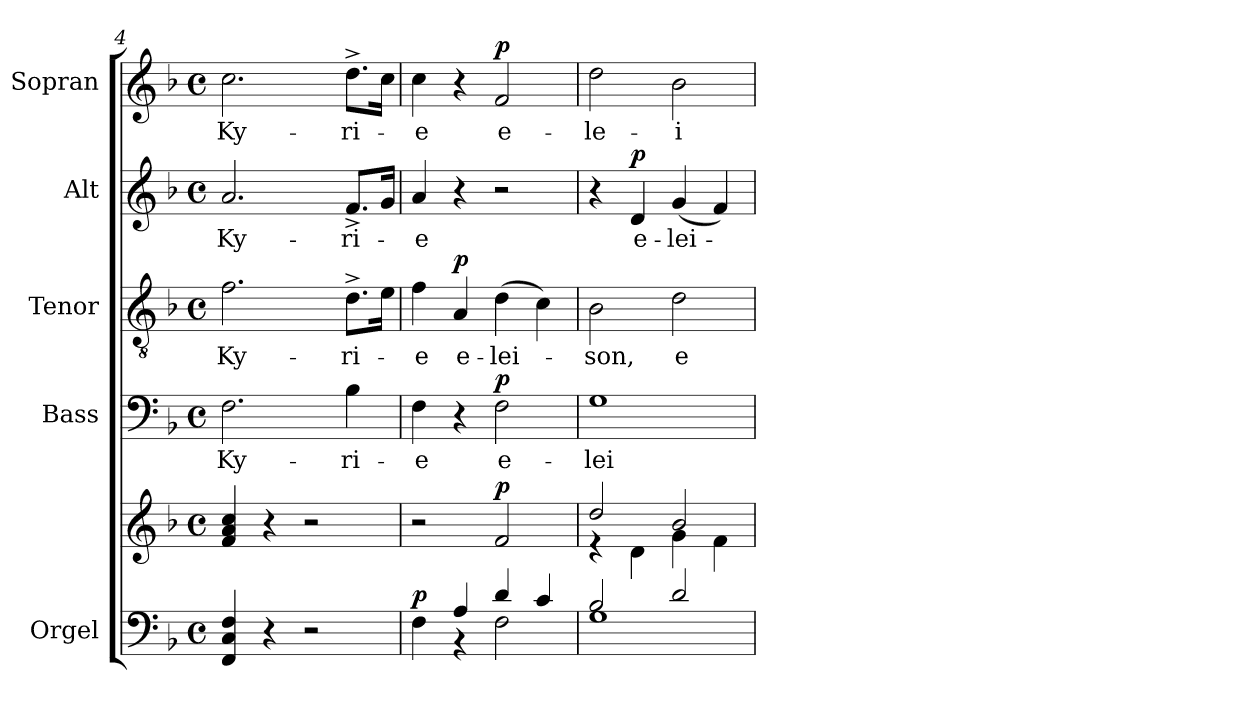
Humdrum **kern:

**kern	**kern	**dynam	**kern	**text	**dynam	**kern	**text	**dynam	**kern	**text	**dynam	**kern	**text	**dynam
*part5	*part5	*part5	*part4	*part4	*part4	*part3	*part3	*part3	*part2	*part2	*part2	*part1	*part1	*part1
*staff6	*staff5	*staff5/6	*staff4	*staff4	*staff4	*staff3	*staff3	*staff3	*staff2	*staff2	*staff2	*staff1	*staff1	*staff1
*I"Orgel	*	*	*I"Bass	*	*	*I"Tenor	*	*	*I"Alt	*	*	*I"Sopran	*	*
*I'Org.	*	*	*I'B.	*	*	*I'T.	*	*	*I'A.	*	*	*I'S.	*	*
*clefF4	*clefG2	*	*clefF4	*	*	*clefGv2	*	*	*clefG2	*	*	*clefG2	*	*
*k[b-]	*k[b-]	*	*k[b-]	*	*	*k[b-]	*	*	*k[b-]	*	*	*k[b-]	*	*
*F:	*F:	*	*F:	*	*	*F:	*	*	*F:	*	*	*F:	*	*
*M4/4	*M4/4	*	*M4/4	*	*	*M4/4	*	*	*M4/4	*	*	*M4/4	*	*
*met(c)	*met(c)	*	*met(c)	*	*	*met(c)	*	*	*met(c)	*	*	*met(c)	*	*
=4	=4	=4	=4	=4	=4	=4	=4	=4	=4	=4	=4	=4	=4	=4
!	!	!	!	!LO:LY:b	!	!	!LO:LY:b	!	!	!LO:LY:b	!	!	!LO:LY:b	!
4FF/ 4C/ 4F/	4f/ 4a/ 4cc/	.	2.F\	Ky-	.	2.f\	Ky-	.	2.a/	Ky-	.	2.cc\	Ky-	.
4r	4r	.	.	.	.	.	.	.	.	.	.	.	.	.
2r	2r	.	.	.	.	.	.	.	.	.	.	.	.	.
!	!	!	!	!LO:LY:b	!	!	!LO:LY:b	!	!	!LO:LY:b	!	!	!LO:LY:b	!
.	.	.	4B-\	-ri-	.	8.d^>\L	-ri-	.	8.f^>/L	-ri-	.	8.dd^>\L	-ri-	.
.	.	.	.	.	.	16e\Jk	.	.	16g/Jk	.	.	16cc\Jk	.	.
=5	=5	=5	=5	=5	=5	=5	=5	=5	=5	=5	=5	=5	=5	=5
*^	*	*	*	*	*	*	*	*	*	*	*	*	*	*
!	!	!	!LO:DY:a=2	!	!LO:LY:b	!	!	!LO:LY:b	!	!	!LO:LY:b	!	!	!LO:LY:b	!
4F\	4ryy	2r	p	4F\	-e	.	4f\	-e	.	4a/	-e	.	4cc\	-e	.
!	!	!	!	!	!	!	!	!LO:LY:b	!LO:DY:a	!	!	!	!	!	!
4A/	4rBB	.	.	4r	.	.	4A/	e-	p	4r	.	.	4r	.	.
!	!	!	!LO:DY:a	!	!LO:LY:b	!LO:DY:a	!	!LO:LY:b	!	!	!	!	!	!LO:LY:b	!LO:DY:a
4d/	2F\	2f/	p	2F\	e-	p	(>4d\	-lei-	.	2r	.	.	2f/	e-	p
4c/	.	.	.	.	.	.	4c\)	.	.	.	.	.	.	.	.
=6	=6	=6	=6	=6	=6	=6	=6	=6	=6	=6	=6	=6	=6	=6	=6
*	*	*^	*	*	*	*	*	*	*	*	*	*	*	*	*
!	!	!	!	!	!	!LO:LY:b	!	!	!LO:LY:b	!	!	!	!	!	!LO:LY:b	!
2B-/	1G	2dd/	4re	.	1G	-lei-	.	2B-\	-son,	.	4r	.	.	2dd\	-le-	.
!	!	!	!	!	!	!	!	!	!	!	!	!LO:LY:b	!LO:DY:a	!	!	!
.	.	.	4d\	.	.	.	.	.	.	.	4d/	e-	p	.	.	.
!	!	!	!	!	!	!	!	!	!LO:LY:b	!	!	!LO:LY:b	!	!	!LO:LY:b	!
2d/	.	2b-/	4g\	.	.	.	.	2d\	e-	.	(<4g/	-lei-	.	2b-\	-i-	.
.	.	.	4f\	.	.	.	.	.	.	.	4f/)	.	.	.	.	.
*v	*v	*	*	*	*	*	*	*	*	*	*	*	*	*	*	*
*	*v	*v	*	*	*	*	*	*	*	*	*	*	*	*	*
=	=	=	=	=	=	=	=	=	=	=	=	=	=	=
*-	*-	*-	*-	*-	*-	*-	*-	*-	*-	*-	*-	*-	*-	*-
